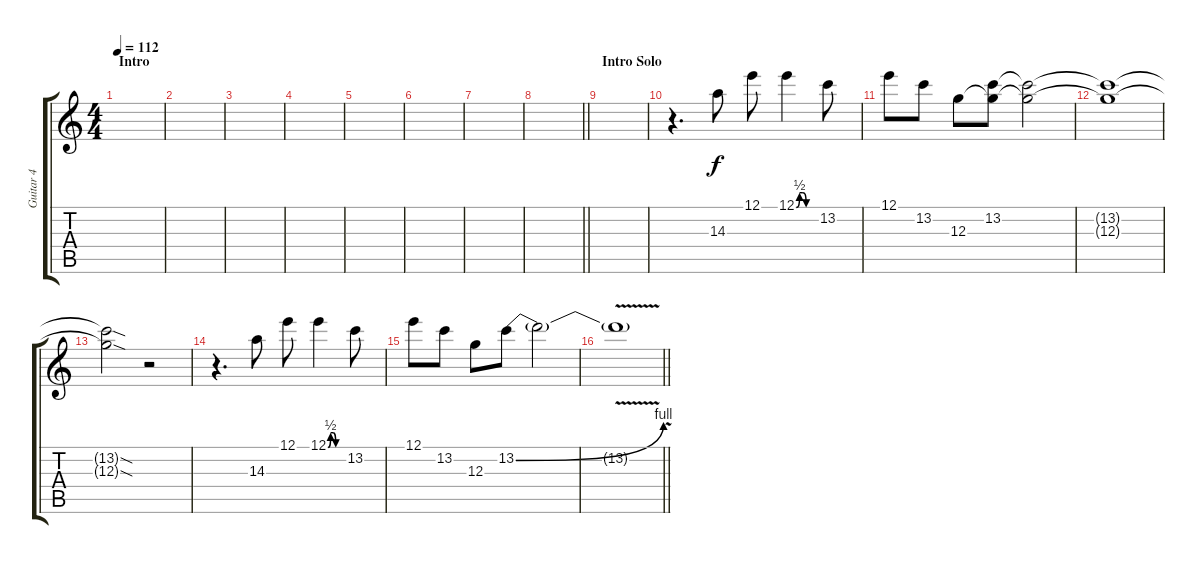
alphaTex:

\track ("Guitar 4" "Guitar 4") {instrument overdrivenguitar}
\staff {score tabs}
\tuning (E4 B3 G3 D3 A2 E2) {hide}
\ts (4 4)
\section ("" "Intro")
\tempo 112
\clef g2
\ks c
|
|
|
|
|
|
|
\barLineRight lightlight
|
\section ("" "Intro Solo")
|
r.4{d} 14.3.8 12.1.8 12.1{be (custom 0 0 10 2 20 2 30 0 60 0)}.4 13.2.8 |
12.1.8 13.2.8 12.3.8 (13.2 12.3{t}).8 (13.2{t} 12.3{t}).2 |
(13.2{t} 12.3{t}).1 |
(13.2{sod t} 12.3{sod t}).2 r.2 |
r.4{d} 14.3.8 12.1.8 12.1{be (custom 0 0 10 2 20 2 30 0 60 0)}.4 13.2.8 |
12.1.8 13.2.8 12.3.8 13.2{be (bend 0 0 60 4)}.8 13.2{t}.2 |
\barLineRight lightlight
13.2{v t}.1
